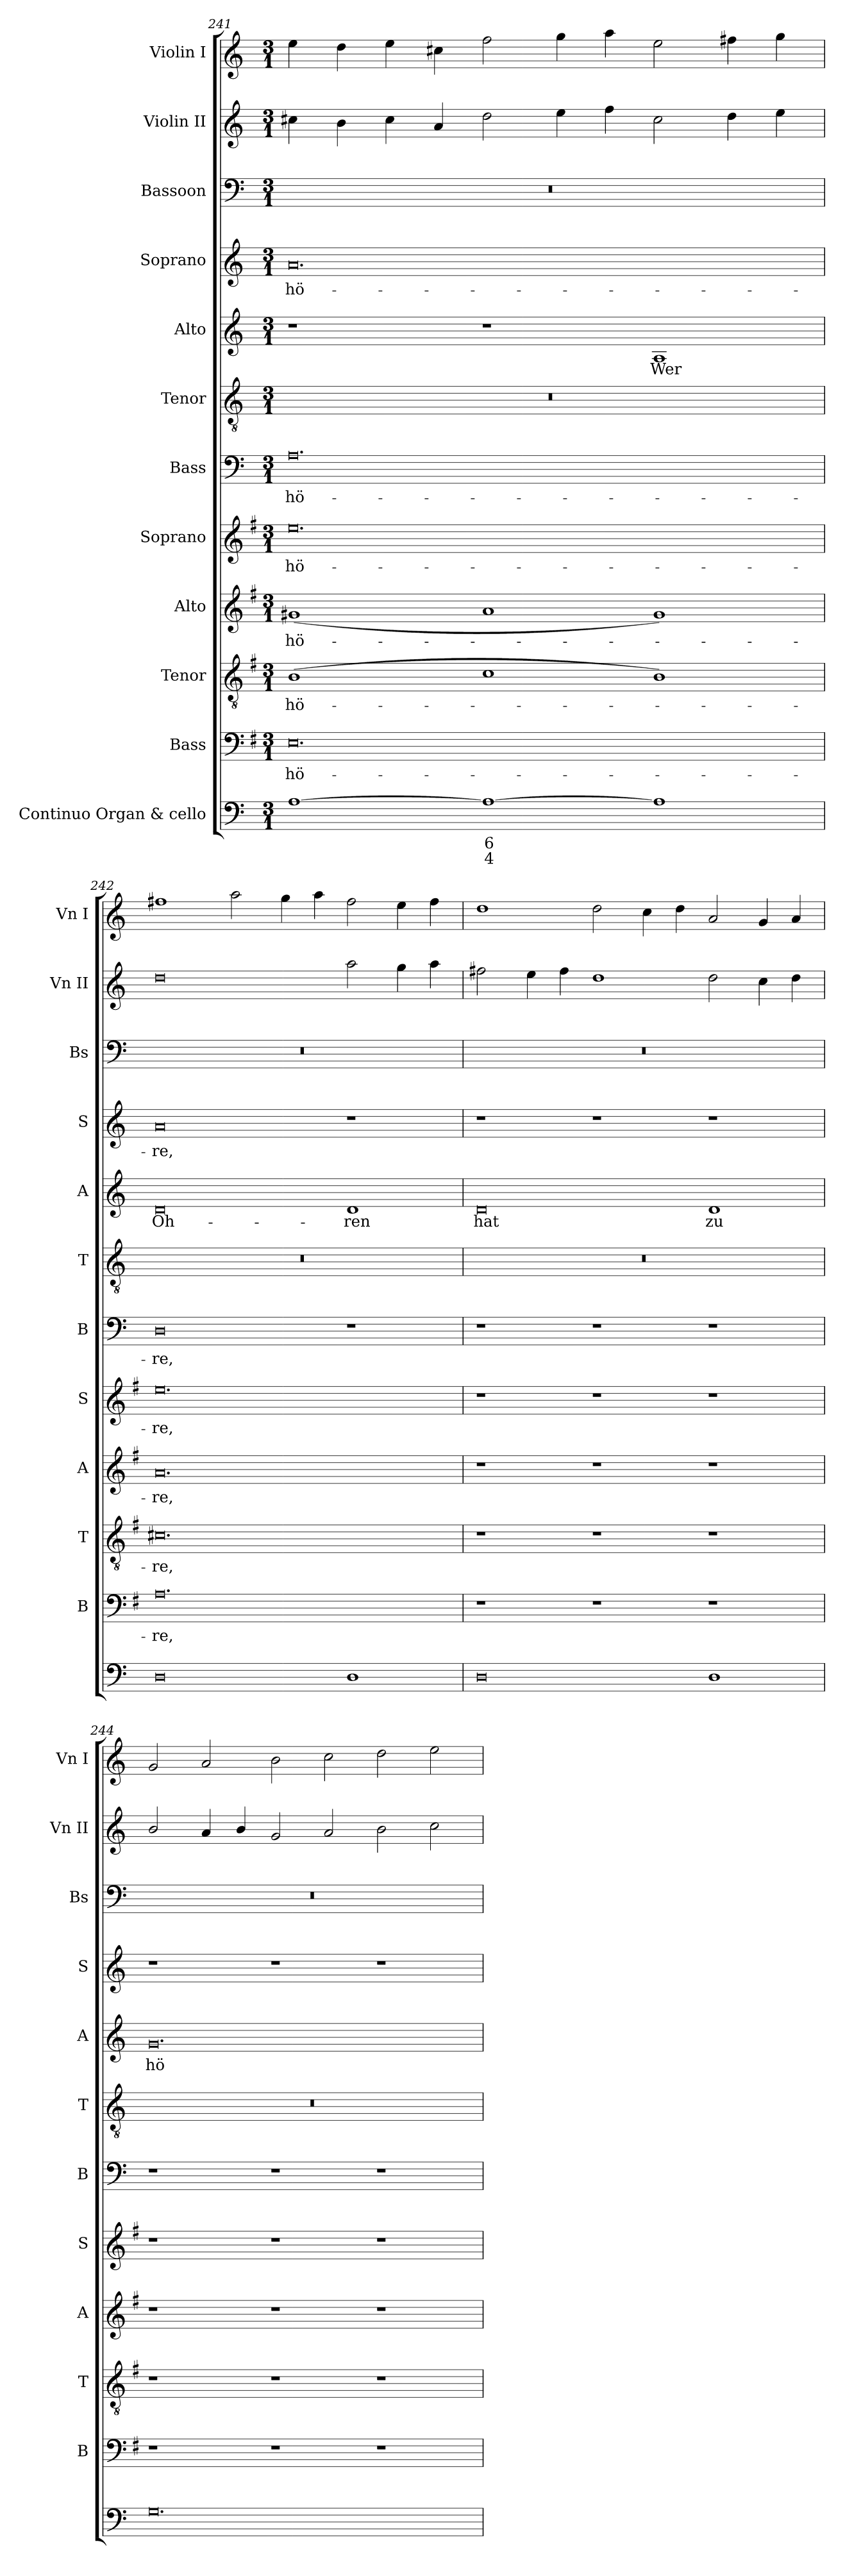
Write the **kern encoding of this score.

**kern	**text	**text	**kern	**text	**kern	**text	**kern	**text	**kern	**text	**kern	**text	**kern	**kern	**text	**kern	**text	**kern	**kern	**kern
*part12	*part12	*part12	*part11	*part11	*part10	*part10	*part9	*part9	*part8	*part8	*part7	*part7	*part6	*part5	*part5	*part4	*part4	*part3	*part2	*part1
*staff12	*staff12	*staff12	*staff11	*staff11	*staff10	*staff10	*staff9	*staff9	*staff8	*staff8	*staff7	*staff7	*staff6	*staff5	*staff5	*staff4	*staff4	*staff3	*staff2	*staff1
*I"Continuo Organ & cello	*	*	*I"Bass	*	*I"Tenor	*	*I"Alto	*	*I"Soprano	*	*I"Bass	*	*I"Tenor	*I"Alto	*	*I"Soprano	*	*I"Bassoon	*I"Violin II	*I"Violin I
*	*	*	*I'B	*	*I'T	*	*I'A	*	*I'S	*	*I'B	*	*I'T	*I'A	*	*I'S	*	*I'Bs	*I'Vn II	*I'Vn I
*clefF4	*	*	*clefF4	*	*clefGv2	*	*clefG2	*	*clefG2	*	*clefF4	*	*clefGv2	*clefG2	*	*clefG2	*	*clefF4	*clefG2	*clefG2
*	*	*	*ITrd4c7	*	*ITrd4c7	*	*ITrd4c7	*	*ITrd4c7	*	*	*	*	*	*	*	*	*	*	*
*k[]	*	*	*k[]	*	*k[]	*	*k[]	*	*k[]	*	*k[]	*	*k[]	*k[]	*	*k[]	*	*k[]	*k[]	*k[]
*C:	*	*	*C:	*	*C:	*	*C:	*	*C:	*	*C:	*	*C:	*C:	*	*C:	*	*C:	*C:	*C:
*M3/1	*	*	*M3/1	*	*M3/1	*	*M3/1	*	*M3/1	*	*M3/1	*	*M3/1	*M3/1	*	*M3/1	*	*M3/1	*M3/1	*M3/1
=241	=241	=241	=241	=241	=241	=241	=241	=241	=241	=241	=241	=241	=241	=241	=241	=241	=241	=241	=241	=241
!	!	!	!	!LO:LY:b	!	!LO:LY:b	!	!LO:LY:b	!	!LO:LY:b	!	!LO:LY:b	!	!	!	!	!LO:LY:b	!	!	!
[1A	.	.	0.AA	hö-	(<1E	hö-	(<1c#X	hö-	0.a	hö-	0.A	hö-	0.r	1r	.	0.a	hö-	0.r	4cc#X	4ee
.	.	.	.	.	.	.	.	.	.	.	.	.	.	.	.	.	.	.	4b	4dd
.	.	.	.	.	.	.	.	.	.	.	.	.	.	.	.	.	.	.	4cc#	4ee
.	.	.	.	.	.	.	.	.	.	.	.	.	.	.	.	.	.	.	4a	4cc#X
!	!LO:LY:b	!LO:LY:b	!	!	!	!	!	!	!	!	!	!	!	!	!	!	!	!	!	!
1A_	6	4	.	.	1F	.	1d	.	.	.	.	.	.	1r	.	.	.	.	2dd	2ff
.	.	.	.	.	.	.	.	.	.	.	.	.	.	.	.	.	.	.	4ee	4gg
.	.	.	.	.	.	.	.	.	.	.	.	.	.	.	.	.	.	.	4ff	4aa
!	!	!	!	!	!	!	!	!	!	!	!	!	!	!	!LO:LY:b	!	!	!	!	!
1A]	.	.	.	.	1E)	.	1c#)	.	.	.	.	.	.	1A	Wer	.	.	.	2cc#	2ee
.	.	.	.	.	.	.	.	.	.	.	.	.	.	.	.	.	.	.	4dd	4ff#X
.	.	.	.	.	.	.	.	.	.	.	.	.	.	.	.	.	.	.	4ee	4gg
=242	=242	=242	=242	=242	=242	=242	=242	=242	=242	=242	=242	=242	=242	=242	=242	=242	=242	=242	=242	=242
!	!	!	!	!LO:LY:b	!	!LO:LY:b	!	!LO:LY:b	!	!LO:LY:b	!	!LO:LY:b	!	!	!LO:LY:b	!	!LO:LY:b	!	!	!
0D	.	.	0.D	-re,	0.F#X	re,	0.d	re,	0.a	-re,	0D	-re,	0.r	0d	Oh-	0a	-re,	0.r	0dd	1ff#X
.	.	.	.	.	.	.	.	.	.	.	.	.	.	.	.	.	.	.	.	2aa
.	.	.	.	.	.	.	.	.	.	.	.	.	.	.	.	.	.	.	.	4gg
.	.	.	.	.	.	.	.	.	.	.	.	.	.	.	.	.	.	.	.	4aa
!	!	!	!	!	!	!	!	!	!	!	!	!	!	!	!LO:LY:b	!	!	!	!	!
1D	.	.	.	.	.	.	.	.	.	.	1r	.	.	1d	-ren	1r	.	.	2aa	2ff#
.	.	.	.	.	.	.	.	.	.	.	.	.	.	.	.	.	.	.	4gg	4ee
.	.	.	.	.	.	.	.	.	.	.	.	.	.	.	.	.	.	.	4aa	4ff#
=243	=243	=243	=243	=243	=243	=243	=243	=243	=243	=243	=243	=243	=243	=243	=243	=243	=243	=243	=243	=243
!	!	!	!	!	!	!	!	!	!	!	!	!	!	!	!LO:LY:b	!	!	!	!	!
0D	.	.	1r	.	1r	.	1r	.	1r	.	1r	.	0.r	0d	hat	1r	.	0.r	2ff#X	1dd
.	.	.	.	.	.	.	.	.	.	.	.	.	.	.	.	.	.	.	4ee	.
.	.	.	.	.	.	.	.	.	.	.	.	.	.	.	.	.	.	.	4ff#	.
.	.	.	1r	.	1r	.	1r	.	1r	.	1r	.	.	.	.	1r	.	.	1dd	2dd
.	.	.	.	.	.	.	.	.	.	.	.	.	.	.	.	.	.	.	.	4cc
.	.	.	.	.	.	.	.	.	.	.	.	.	.	.	.	.	.	.	.	4dd
!	!	!	!	!	!	!	!	!	!	!	!	!	!	!	!LO:LY:b	!	!	!	!	!
1D	.	.	1r	.	1r	.	1r	.	1r	.	1r	.	.	1d	zu	1r	.	.	2dd	2a
.	.	.	.	.	.	.	.	.	.	.	.	.	.	.	.	.	.	.	4cc	4g
.	.	.	.	.	.	.	.	.	.	.	.	.	.	.	.	.	.	.	4dd	4a
=244	=244	=244	=244	=244	=244	=244	=244	=244	=244	=244	=244	=244	=244	=244	=244	=244	=244	=244	=244	=244
!	!	!	!	!	!	!	!	!	!	!	!	!	!	!	!LO:LY:b	!	!	!	!	!
0.G	.	.	1r	.	1r	.	1r	.	1r	.	1r	.	0.r	0.g	hö-	1r	.	0.r	2b/	2g
.	.	.	.	.	.	.	.	.	.	.	.	.	.	.	.	.	.	.	4a	2a
.	.	.	.	.	.	.	.	.	.	.	.	.	.	.	.	.	.	.	4b/	.
.	.	.	1r	.	1r	.	1r	.	1r	.	1r	.	.	.	.	1r	.	.	2g	2b
.	.	.	.	.	.	.	.	.	.	.	.	.	.	.	.	.	.	.	2a	2cc
.	.	.	1r	.	1r	.	1r	.	1r	.	1r	.	.	.	.	1r	.	.	2b	2dd
.	.	.	.	.	.	.	.	.	.	.	.	.	.	.	.	.	.	.	2cc	2ee
=	=	=	=	=	=	=	=	=	=	=	=	=	=	=	=	=	=	=	=	=
*-	*-	*-	*-	*-	*-	*-	*-	*-	*-	*-	*-	*-	*-	*-	*-	*-	*-	*-	*-	*-
